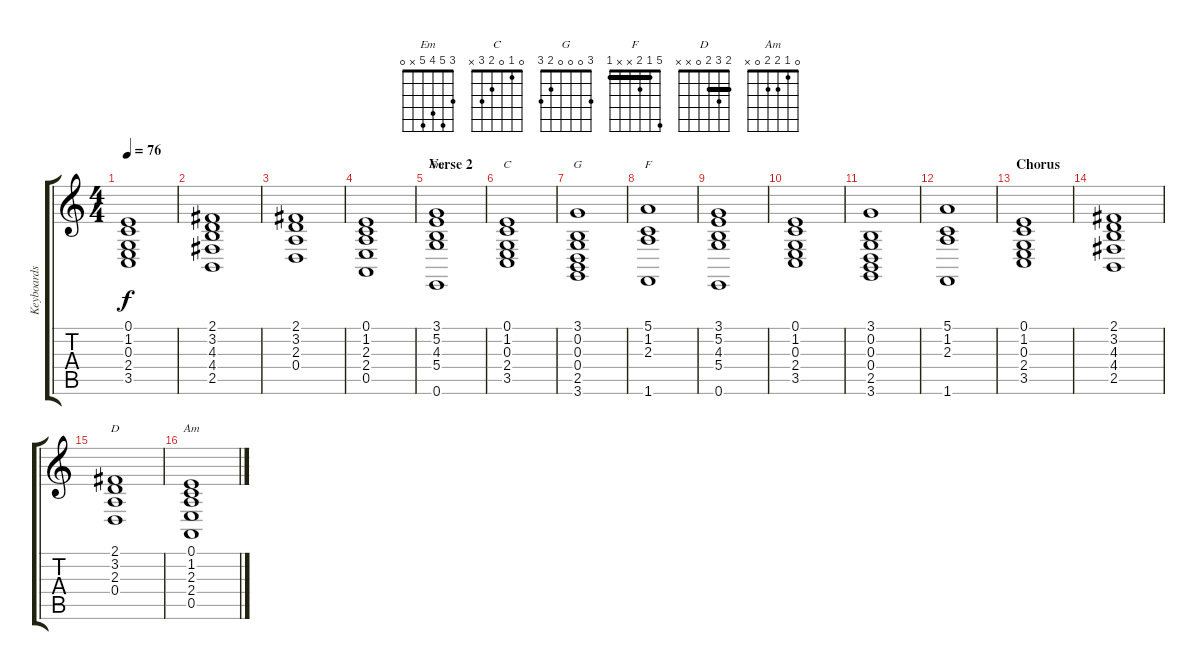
\track ("Keyboards 1" "Keyboards ") {instrument stringensemble1}
\staff {score tabs}
\tuning (E4 B3 G3 D3 A2 E2) {hide}
\chord ("Em" 3 5 4 5 x 0)
\chord ("C" 0 1 0 2 3 x)
\chord ("G" 3 0 0 0 2 3)
\chord ("F" 5 1 2 x x 1) {barre 1}
\chord ("D" 2 3 2 0 x x) {barre 2}
\chord ("Am" 0 1 2 2 0 x)
\ts (4 4)
\tempo 76
\clef g2
\ks c
(0.1 1.2 0.3 2.4 3.5).1{dy f} |
(2.1 3.2 4.3 4.4 2.5).1 |
(2.1 3.2 2.3 0.4).1 |
(0.1 1.2 2.3 2.4 0.5).1 |
\section ("" "Verse 2")
(3.1 5.2 4.3 5.4 0.6).1{ch "Em" volume 6} |
(0.1 1.2 0.3 2.4 3.5).1{ch "C"} |
(3.1 0.2 0.3 0.4 2.5 3.6).1{ch "G"} |
(5.1 1.2 2.3 1.6).1{ch "F"} |
(3.1 5.2 4.3 5.4 0.6).1 |
(0.1 1.2 0.3 2.4 3.5).1 |
(3.1 0.2 0.3 0.4 2.5 3.6).1 |
(5.1 1.2 2.3 1.6).1 |
\section ("" "Chorus")
(0.1 1.2 0.3 2.4 3.5).1{volume 9} |
(2.1 3.2 4.3 4.4 2.5).1 |
(2.1 3.2 2.3 0.4).1{ch "D"} |
(0.1 1.2 2.3 2.4 0.5).1{ch "Am"}
